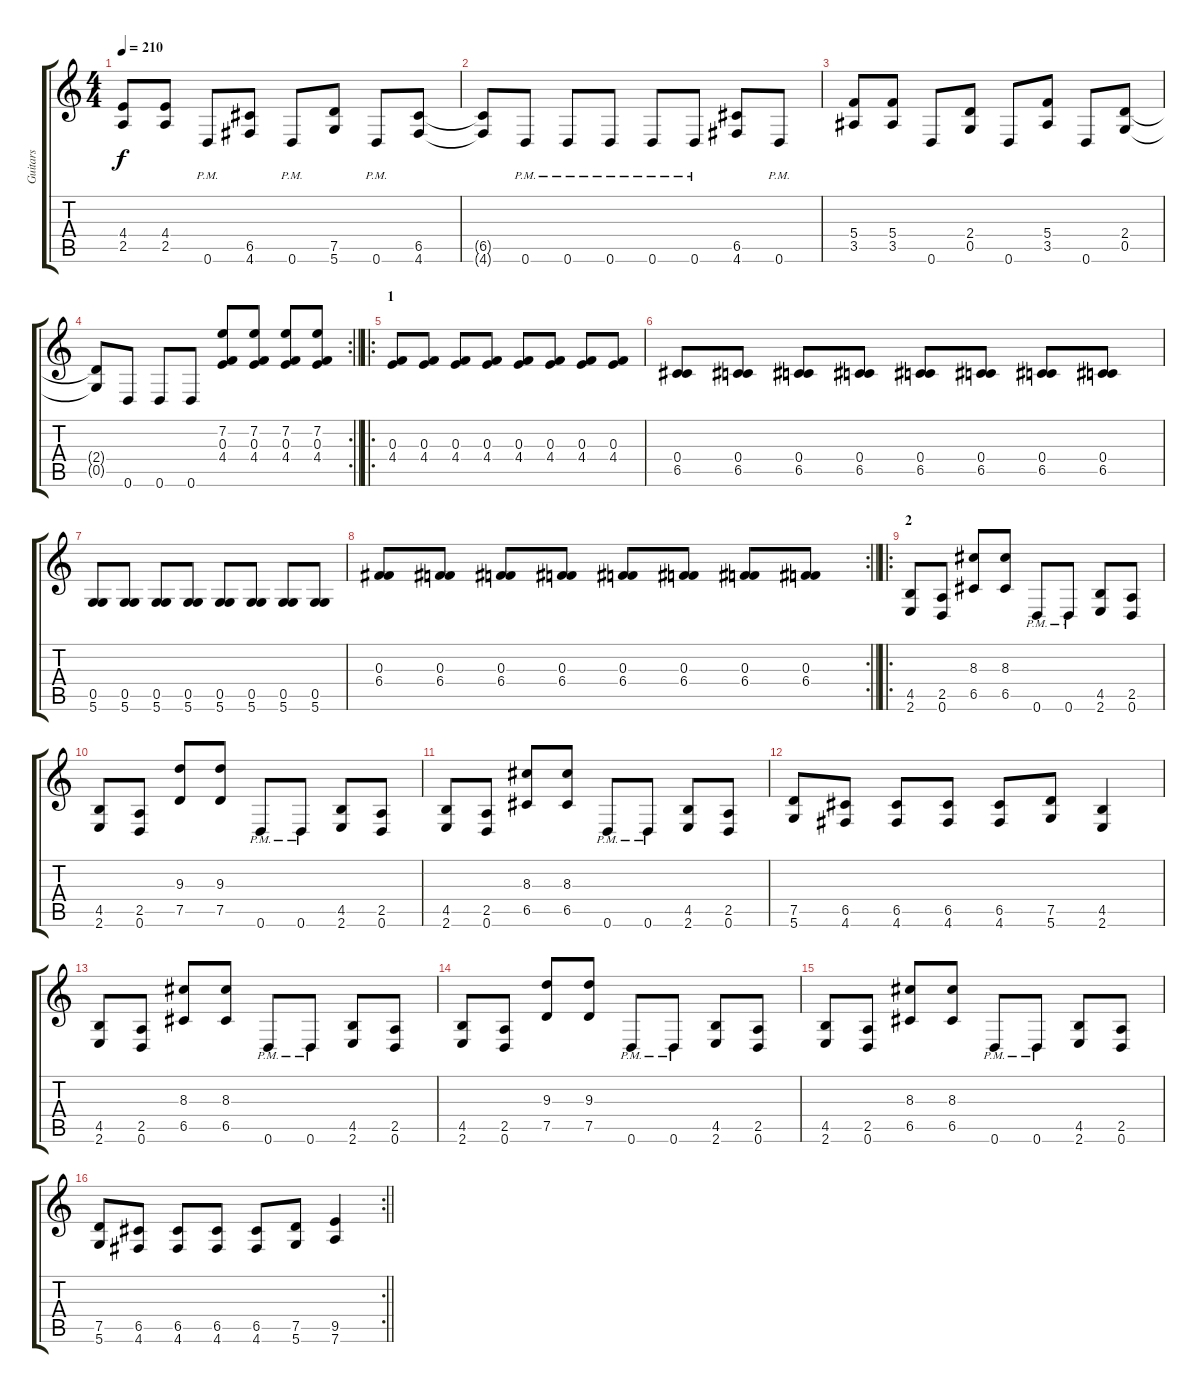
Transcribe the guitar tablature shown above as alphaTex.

\track ("Guitars" "Guitars") {instrument distortionguitar}
\staff {score tabs}
\tuning (D4 A3 F3 C3 G2 D2) {hide}
\ts (4 4)
\tempo 210
\clef g2
\ks c
(4.4 2.5).8{dy f} (4.4 2.5).8 0.6{pm}.8 (6.5 4.6).8 0.6{pm}.8 (7.5 5.6).8 0.6{pm}.8 (6.5 4.6).8 |
(6.5{t} 4.6{t}).8 0.6{pm}.8 0.6{pm}.8 0.6{pm}.8 0.6{pm}.8 0.6{pm}.8 (6.5 4.6).8 0.6{pm}.8 |
(5.4 3.5).8 (5.4 3.5).8 0.6.8 (2.4 0.5).8 0.6.8 (5.4 3.5).8 0.6.8 (2.4 0.5).8 |
\rc 2
\barLineRight lightlight
(2.4{t} 0.5{t}).8 0.6.8 0.6.8 0.6.8 (7.2 0.3 4.4).8 (7.2 0.3 4.4).8 (7.2 0.3 4.4).8 (7.2 0.3 4.4).8 |
\ro
\section ("" "1")
(0.3 4.4).8 (0.3 4.4).8 (0.3 4.4).8 (0.3 4.4).8 (0.3 4.4).8 (0.3 4.4).8 (0.3 4.4).8 (0.3 4.4).8 |
(0.4 6.5).8 (0.4 6.5).8 (0.4 6.5).8 (0.4 6.5).8 (0.4 6.5).8 (0.4 6.5).8 (0.4 6.5).8 (0.4 6.5).8 |
(0.5 5.6).8 (0.5 5.6).8 (0.5 5.6).8 (0.5 5.6).8 (0.5 5.6).8 (0.5 5.6).8 (0.5 5.6).8 (0.5 5.6).8 |
\rc 2
\barLineRight lightlight
(0.3 6.4).8 (0.3 6.4).8 (0.3 6.4).8 (0.3 6.4).8 (0.3 6.4).8 (0.3 6.4).8 (0.3 6.4).8 (0.3 6.4).8 |
\ro
\section ("" "2")
(4.5 2.6).8 (2.5 0.6).8 (8.3 6.5).8 (8.3 6.5).8 0.6{pm}.8 0.6{pm}.8 (4.5 2.6).8 (2.5 0.6).8 |
(4.5 2.6).8 (2.5 0.6).8 (9.3 7.5).8 (9.3 7.5).8 0.6{pm}.8 0.6{pm}.8 (4.5 2.6).8 (2.5 0.6).8 |
(4.5 2.6).8 (2.5 0.6).8 (8.3 6.5).8 (8.3 6.5).8 0.6{pm}.8 0.6{pm}.8 (4.5 2.6).8 (2.5 0.6).8 |
(7.5 5.6).8 (6.5 4.6).8 (6.5 4.6).8 (6.5 4.6).8 (6.5 4.6).8 (7.5 5.6).8 (4.5 2.6).4 |
(4.5 2.6).8 (2.5 0.6).8 (8.3 6.5).8 (8.3 6.5).8 0.6{pm}.8 0.6{pm}.8 (4.5 2.6).8 (2.5 0.6).8 |
(4.5 2.6).8 (2.5 0.6).8 (9.3 7.5).8 (9.3 7.5).8 0.6{pm}.8 0.6{pm}.8 (4.5 2.6).8 (2.5 0.6).8 |
(4.5 2.6).8 (2.5 0.6).8 (8.3 6.5).8 (8.3 6.5).8 0.6{pm}.8 0.6{pm}.8 (4.5 2.6).8 (2.5 0.6).8 |
\rc 2
\barLineRight lightlight
(7.5 5.6).8 (6.5 4.6).8 (6.5 4.6).8 (6.5 4.6).8 (6.5 4.6).8 (7.5 5.6).8 (9.5 7.6).4
